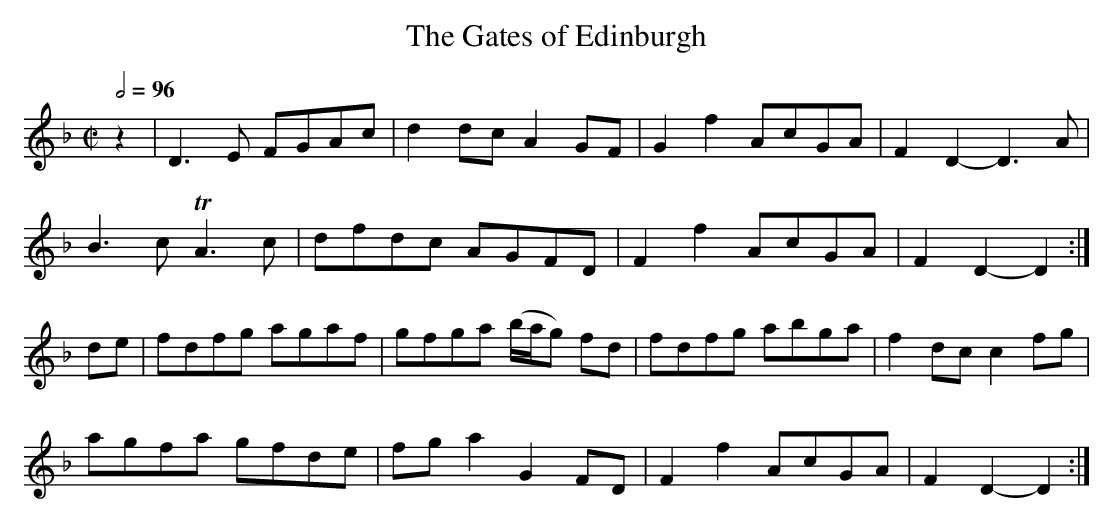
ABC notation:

X:1
T:The Gates of Edinburgh
M:C|
L:1/8
Q:1/2=96
K:DMin
z2|D3 E FGAc|d2dc  A2     GF|G2f2 AcGA|F2D2- D3 A|
   B3c TA3 c|dfdc  AGFD     |F2f2 AcGA|F2D2- D2 :|
de|fdfg agaf|gfga (b/a/g) fd|fdfg abga|f2dc  c2fg|
   agfa gfde|fga2  G2     FD|F2f2 AcGA|F2D2- D2 :|
